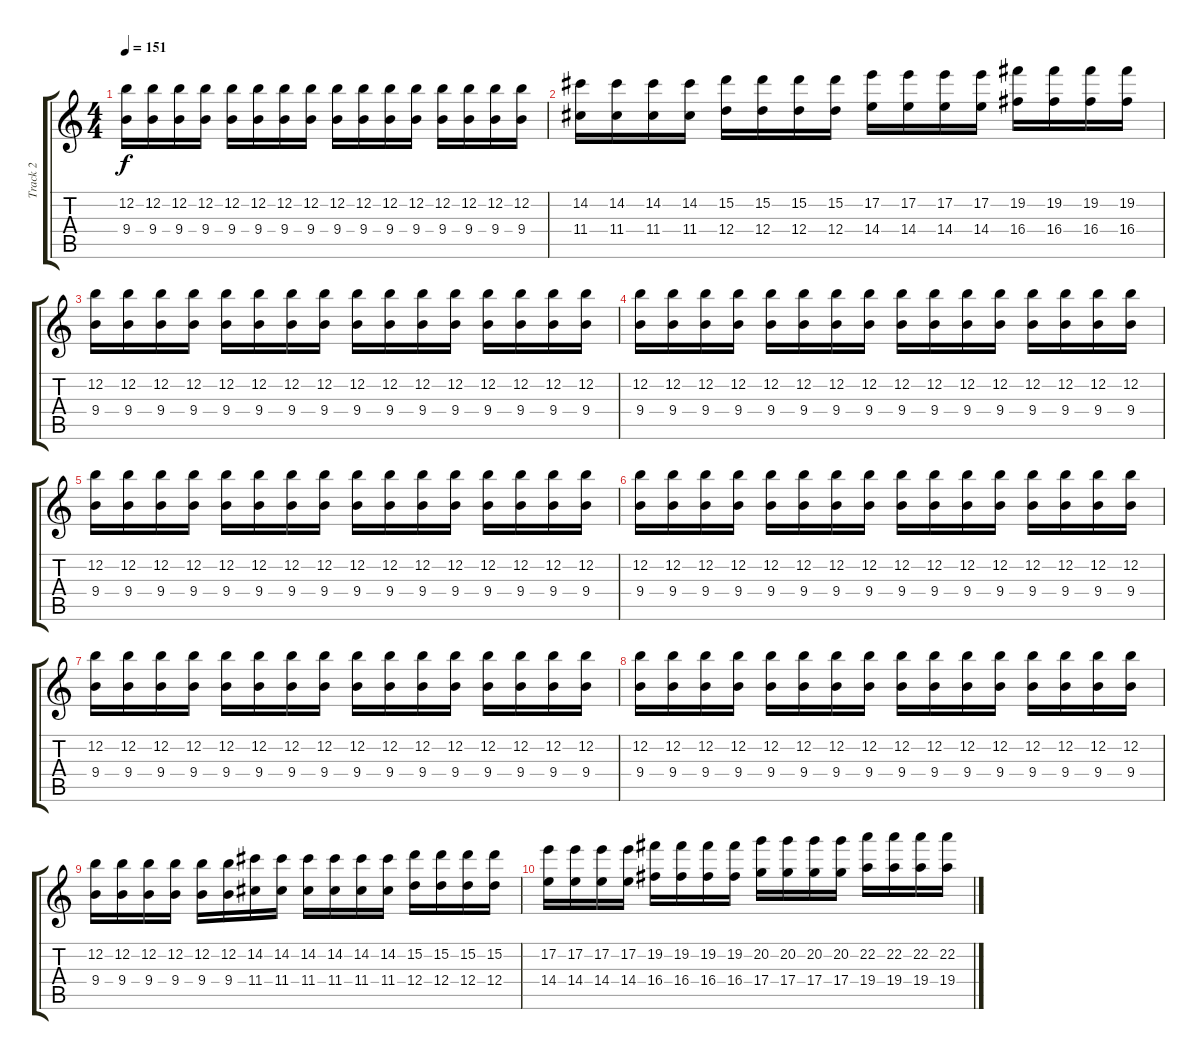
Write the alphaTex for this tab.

\track ("Track 2" "Track 2") {instrument distortionguitar}
\staff {score tabs}
\tuning (E4 B3 G3 D3 A2 E2) {hide}
\ts (4 4)
\tempo 151
\clef g2
\ks c
(12.2 9.4).16{dy f} (12.2 9.4).16 (12.2 9.4).16 (12.2 9.4).16 (12.2 9.4).16 (12.2 9.4).16 (12.2 9.4).16 (12.2 9.4).16 (12.2 9.4).16 (12.2 9.4).16 (12.2 9.4).16 (12.2 9.4).16 (12.2 9.4).16 (12.2 9.4).16 (12.2 9.4).16 (12.2 9.4).16 |
(14.2 11.4).16 (14.2 11.4).16 (14.2 11.4).16 (14.2 11.4).16 (15.2 12.4).16 (15.2 12.4).16 (15.2 12.4).16 (15.2 12.4).16 (17.2 14.4).16 (17.2 14.4).16 (17.2 14.4).16 (17.2 14.4).16 (19.2 16.4).16 (19.2 16.4).16 (19.2 16.4).16 (19.2 16.4).16 |
(12.2 9.4).16 (12.2 9.4).16 (12.2 9.4).16 (12.2 9.4).16 (12.2 9.4).16 (12.2 9.4).16 (12.2 9.4).16 (12.2 9.4).16 (12.2 9.4).16 (12.2 9.4).16 (12.2 9.4).16 (12.2 9.4).16 (12.2 9.4).16 (12.2 9.4).16 (12.2 9.4).16 (12.2 9.4).16 |
(12.2 9.4).16 (12.2 9.4).16 (12.2 9.4).16 (12.2 9.4).16 (12.2 9.4).16 (12.2 9.4).16 (12.2 9.4).16 (12.2 9.4).16 (12.2 9.4).16 (12.2 9.4).16 (12.2 9.4).16 (12.2 9.4).16 (12.2 9.4).16 (12.2 9.4).16 (12.2 9.4).16 (12.2 9.4).16 |
(12.2 9.4).16 (12.2 9.4).16 (12.2 9.4).16 (12.2 9.4).16 (12.2 9.4).16 (12.2 9.4).16 (12.2 9.4).16 (12.2 9.4).16 (12.2 9.4).16 (12.2 9.4).16 (12.2 9.4).16 (12.2 9.4).16 (12.2 9.4).16 (12.2 9.4).16 (12.2 9.4).16 (12.2 9.4).16 |
(12.2 9.4).16 (12.2 9.4).16 (12.2 9.4).16 (12.2 9.4).16 (12.2 9.4).16 (12.2 9.4).16 (12.2 9.4).16 (12.2 9.4).16 (12.2 9.4).16 (12.2 9.4).16 (12.2 9.4).16 (12.2 9.4).16 (12.2 9.4).16 (12.2 9.4).16 (12.2 9.4).16 (12.2 9.4).16 |
(12.2 9.4).16 (12.2 9.4).16 (12.2 9.4).16 (12.2 9.4).16 (12.2 9.4).16 (12.2 9.4).16 (12.2 9.4).16 (12.2 9.4).16 (12.2 9.4).16 (12.2 9.4).16 (12.2 9.4).16 (12.2 9.4).16 (12.2 9.4).16 (12.2 9.4).16 (12.2 9.4).16 (12.2 9.4).16 |
(12.2 9.4).16 (12.2 9.4).16 (12.2 9.4).16 (12.2 9.4).16 (12.2 9.4).16 (12.2 9.4).16 (12.2 9.4).16 (12.2 9.4).16 (12.2 9.4).16 (12.2 9.4).16 (12.2 9.4).16 (12.2 9.4).16 (12.2 9.4).16 (12.2 9.4).16 (12.2 9.4).16 (12.2 9.4).16 |
(12.2 9.4).16 (12.2 9.4).16 (12.2 9.4).16 (12.2 9.4).16 (12.2 9.4).16 (12.2 9.4).16 (14.2 11.4).16 (14.2 11.4).16 (14.2 11.4).16 (14.2 11.4).16 (14.2 11.4).16 (14.2 11.4).16 (15.2 12.4).16 (15.2 12.4).16 (15.2 12.4).16 (15.2 12.4).16 |
(17.2 14.4).16 (17.2 14.4).16 (17.2 14.4).16 (17.2 14.4).16 (19.2 16.4).16 (19.2 16.4).16 (19.2 16.4).16 (19.2 16.4).16 (20.2 17.4).16 (20.2 17.4).16 (20.2 17.4).16 (20.2 17.4).16 (22.2 19.4).16 (22.2 19.4).16 (22.2 19.4).16 (22.2 19.4).16
